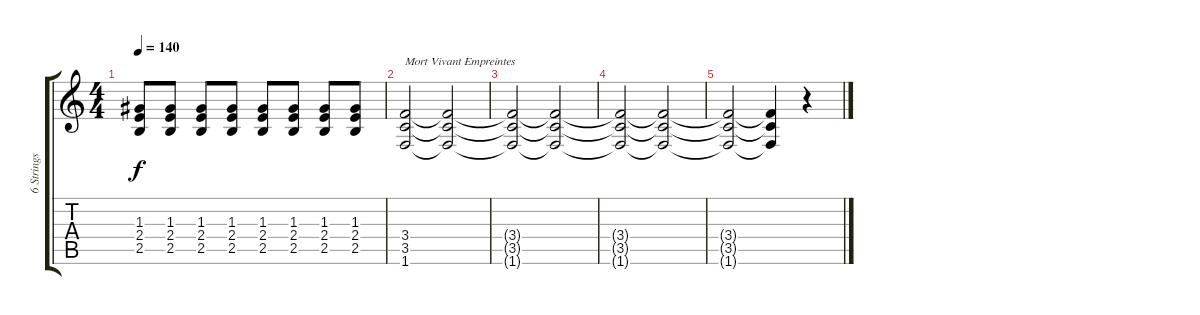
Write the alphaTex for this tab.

\track ("6 Strings Guitar Standard Tuning" "6 Strings ") {instrument distortionguitar}
\staff {score tabs}
\tuning (E4 B3 G3 D3 A2 E2) {hide}
\ts (4 4)
\tempo 140
\clef g2
\ks c
(1.3 2.4 2.5).8{dy f} (1.3 2.4 2.5).8 (1.3 2.4 2.5).8 (1.3 2.4 2.5).8 (1.3 2.4 2.5).8 (1.3 2.4 2.5).8 (1.3 2.4 2.5).8 (1.3 2.4 2.5).8 |
(3.4 3.5 1.6).2{txt "Mort Vivant Empreintes"} (3.4{t} 3.5{t} 1.6{t}).2 |
(3.4{t} 3.5{t} 1.6{t}).2 (3.4{t} 3.5{t} 1.6{t}).2 |
(3.4{t} 3.5{t} 1.6{t}).2 (3.4{t} 3.5{t} 1.6{t}).2 |
(3.4{t} 3.5{t} 1.6{t}).2 (3.4{t} 3.5{t} 1.6{t}).4 r.4
